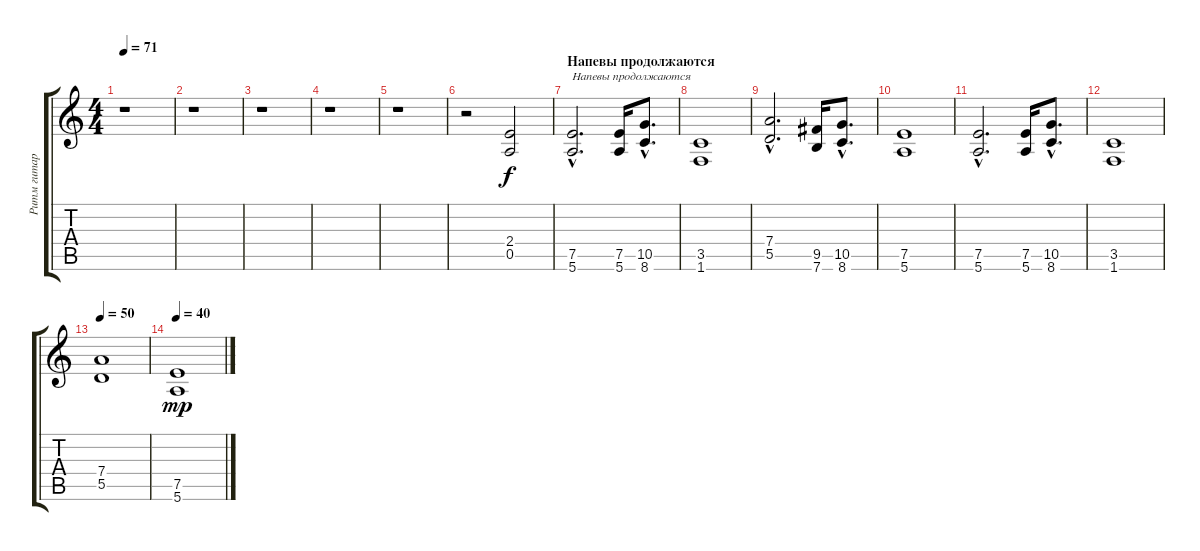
\track ("Ритм гитара (dist)" "Ритм гитар") {instrument distortionguitar}
\staff {score tabs}
\tuning (E4 B3 G3 D3 A2 E2) {hide}
\ts (4 4)
\tempo 71
\clef g2
\ks c
r.1{dy f} |
r.1 |
r.1 |
r.1 |
r.1 |
r.2 (2.4 0.5).2 |
\section ("" "Напевы продолжаются")
(7.5{hac} 5.6{hac}).2{d txt "Напевы продолжаются"} (7.5 5.6).16 (10.5{hac} 8.6{hac}).8{d} |
(3.5 1.6).1 |
(7.4{hac} 5.5{hac}).2{d} (9.5 7.6).16 (10.5{hac} 8.6{hac}).8{d} |
(7.5 5.6).1 |
(7.5{hac} 5.6{hac}).2{d} (7.5 5.6).16 (10.5{hac} 8.6{hac}).8{d} |
(3.5 1.6).1 |
\tempo 50
(7.4 5.5).1 |
\tempo 40
(7.5 5.6).1{dy mp}
